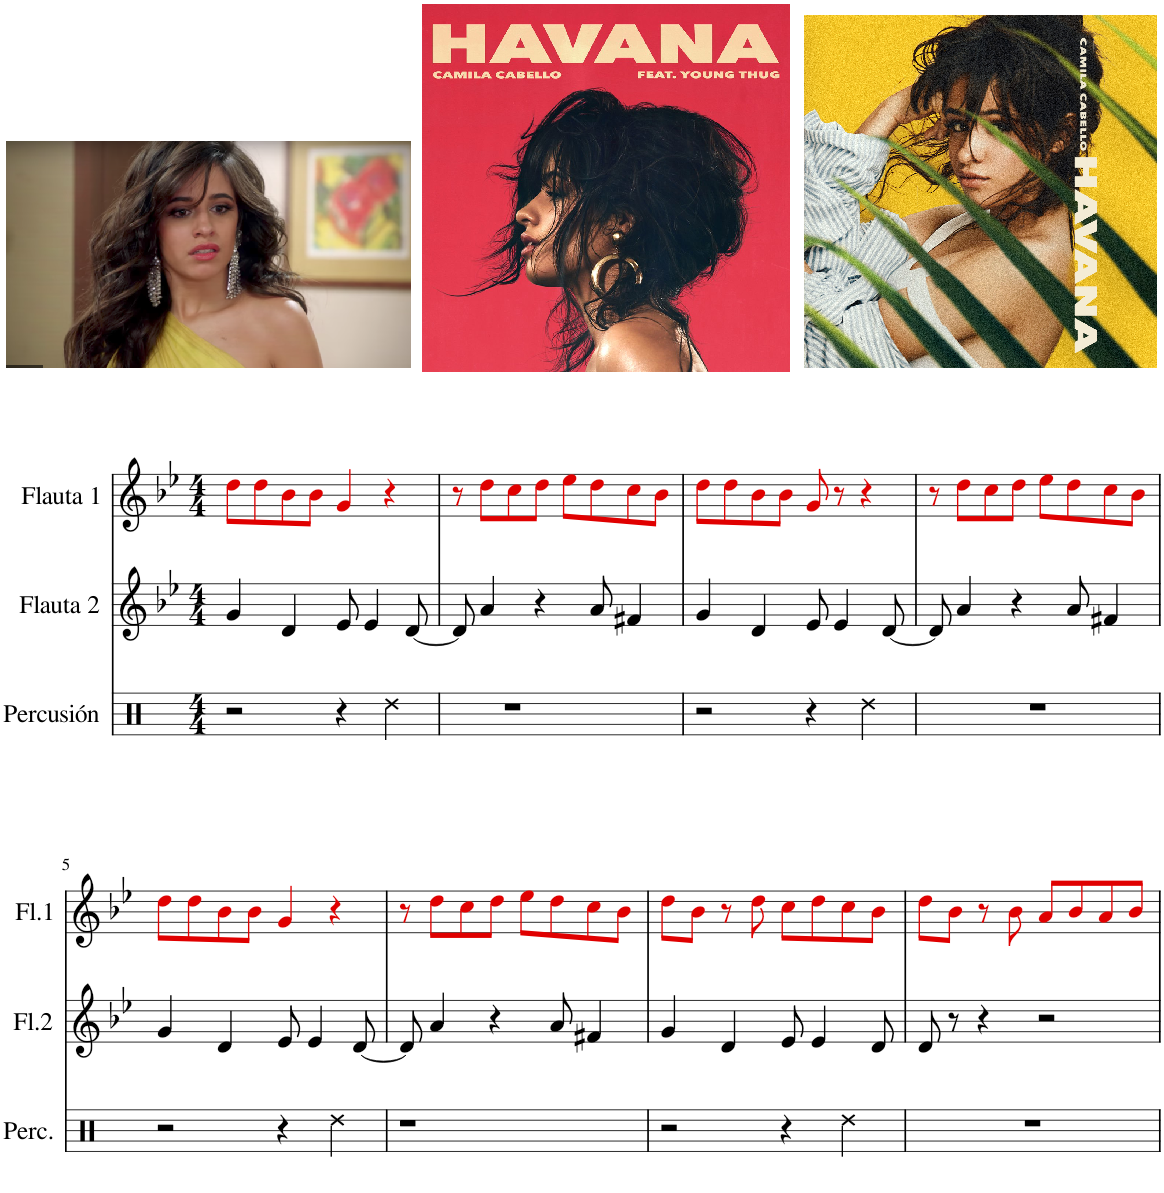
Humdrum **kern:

**kern	**kern	**kern
*part3	*part2	*part1
*staff3	*staff2	*staff1
*I"Percusión	*I"Flauta 2	*I"Flauta 1
*I'Perc.	*I'Fl.2	*I'Fl.1
*clefX	*clefG2	*clefG2
*k[]	*k[b-e-]	*k[b-e-]
*M4/4	*M4/4	*M4/4
=1	=1	=1
2r	4g/	8ddi\L
.	.	8ddi\
.	4d/	8b-i\
.	.	8b-i\J
4r	8e-/	4gi/
.	4e-/	.
4Rdd\	.	4r
.	[8d/	.
=2	=2	=2
1r	8d/]	8r
.	4a/	8ddi\L
.	.	8cci\
.	4r	8ddi\J
.	.	8ee-i\L
.	8a/	8ddi\
.	4f#X/	8cci\
.	.	8b-i\J
=3	=3	=3
2r	4g/	8ddi\L
.	.	8ddi\
.	4d/	8b-i\
.	.	8b-i\J
4r	8e-/	8gi/
.	4e-/	8r
4Rdd\	.	4r
.	[8d/	.
=4	=4	=4
1r	8d/]	8r
.	4a/	8ddi\L
.	.	8cci\
.	4r	8ddi\J
.	.	8ee-i\L
.	8a/	8ddi\
.	4f#X/	8cci\
.	.	8b-i\J
!!LO:LB:g=z
=5	=5	=5
2r	4g/	8ddi\L
.	.	8ddi\
.	4d/	8b-i\
.	.	8b-i\J
4r	8e-/	4gi/
.	4e-/	.
4Rdd\	.	4r
.	[8d/	.
=6	=6	=6
1r	8d/]	8r
.	4a/	8ddi\L
.	.	8cci\
.	4r	8ddi\J
.	.	8ee-i\L
.	8a/	8ddi\
.	4f#X/	8cci\
.	.	8b-i\J
=7	=7	=7
2r	4g/	8ddi\L
.	.	8b-i\J
.	4d/	8r
.	.	8ddi\
4r	8e-/	8cci\L
.	4e-/	8ddi\
4Rdd\	.	8cci\
.	8d/	8b-i\J
=8	=8	=8
1r	8d/	8ddi\L
.	8r	8b-i\J
.	4r	8r
.	.	8b-i\
.	2r	8ai/L
.	.	8b-i/
.	.	8ai/
.	.	8b-i/J
=	=	=
*-	*-	*-
